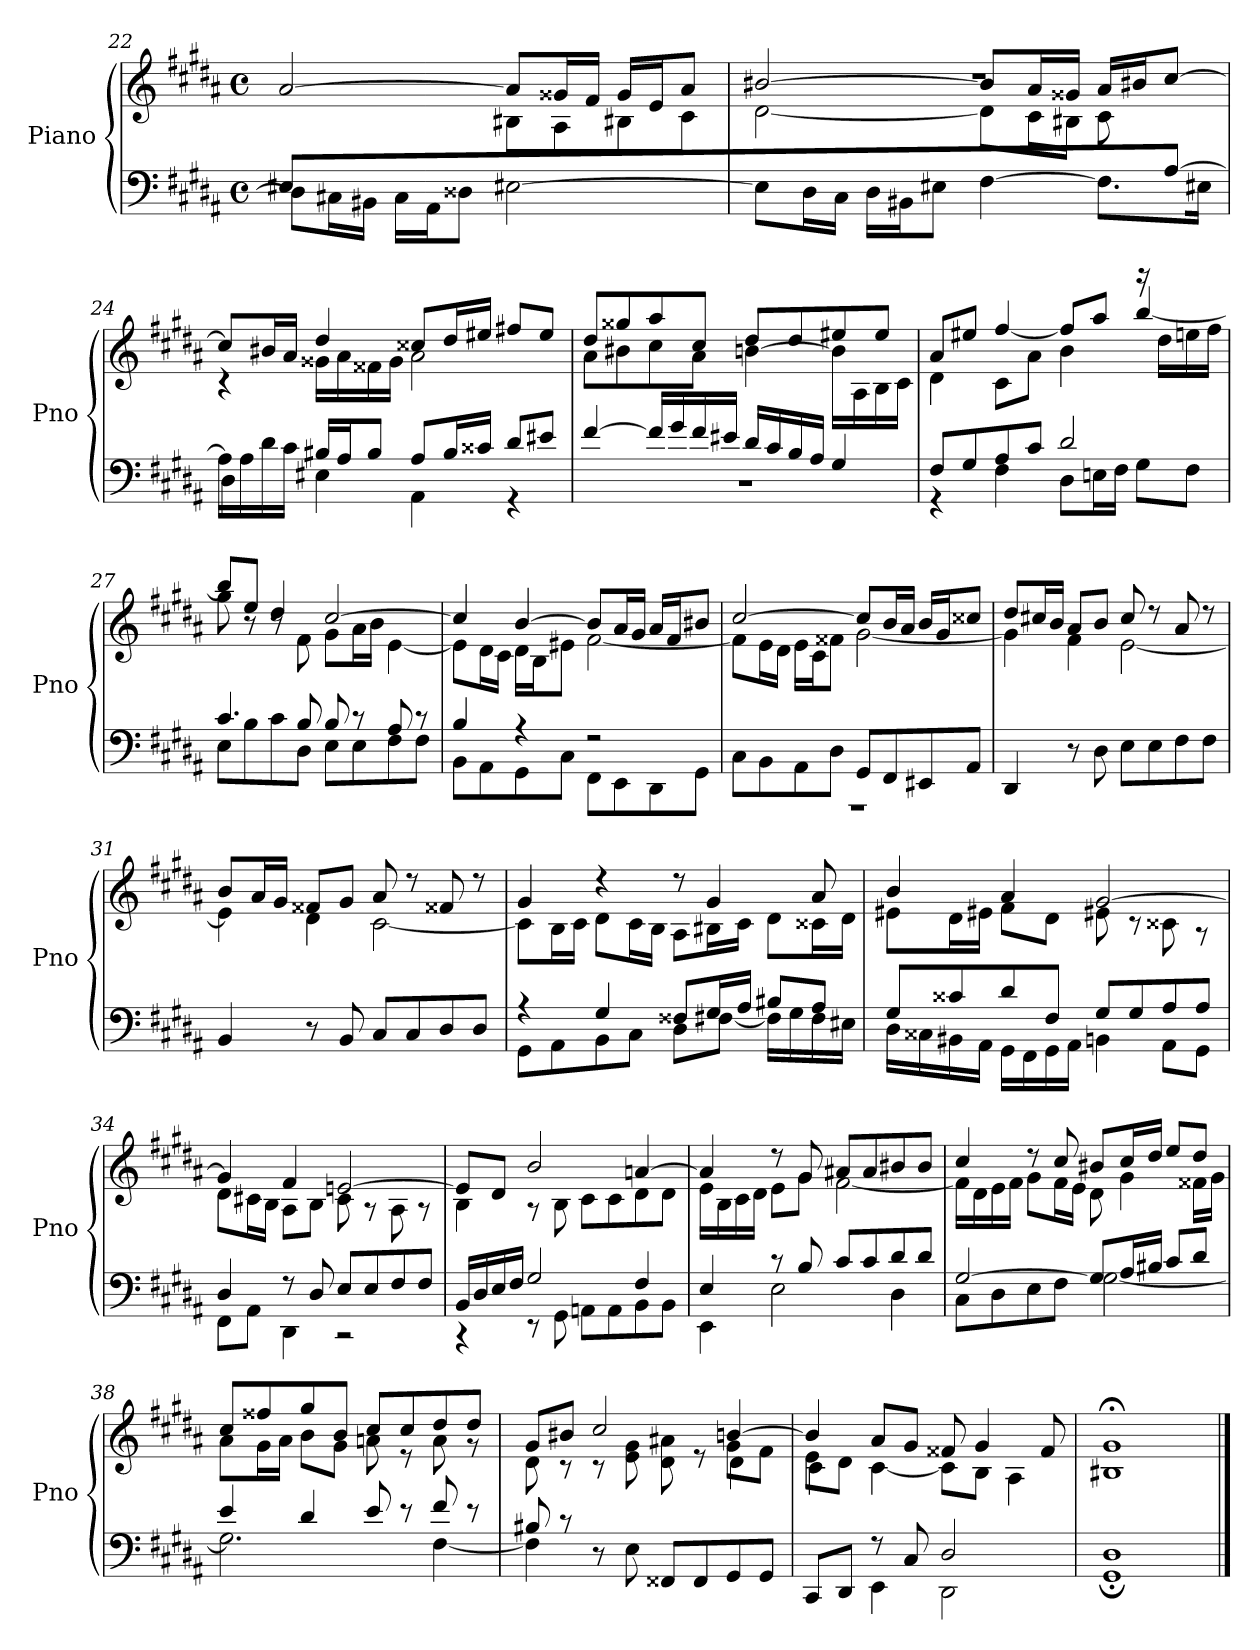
**kern	**kern
*part1	*part1
*staff2	*staff1
*I"Piano	*
*I'Pno	*
*clefF4	*clefG2
*k[f#c#g#d#a#]	*k[f#c#g#d#a#]
*M4/4	*M4/4
*met(c)	*met(c)
=22	=22
*^	*^
*	*^	*	*
8E#X/L	1ryy	8D#\L]	[2a#/	8ryy
2..ryy	.	16C#X\L	.	8d#\
.	.	16BB#X\JJ	.	.
.	.	16C#\LL	.	8e#X\
.	.	16AA#\J	.	.
.	.	8D##X\J	.	8f##X\J
.	.	[2E#X\	8a#/L]	8B#X\L
.	.	.	16g##X/L	8A#\
.	.	.	16f##/JJ	.
.	.	.	16g##/LL	8B#X\
.	.	.	16e#/J	.
.	.	.	8a#/J	8c#\J
!!LO:PB:g=z
=23	=23	=23	=23	=23
*	*	*	*	*^
2..ryy	1ryy	8E#\L]	[2b#X/	[2d#\	1r
.	.	16D#\L	.	.	.
.	.	16C#\JJ	.	.	.
.	.	16D#\LL	.	.	.
.	.	16BB#X\J	.	.	.
.	.	8E#X\J	.	.	.
.	.	[4F#\	8b#/L]	8d#\L]	.
.	.	.	16a#/L	16c#\L	.
.	.	.	16g##X/JJ	16B#X\JJ	.
.	.	8.F#\L]	16a#/LL	8c#\L	.
.	.	.	16b#X/J	.	.
[8A#/J	.	.	[8cc#/J	8ryy	.
.	.	16E#X\Jk	.	.	.
*	*	*	*	*v	*v
=24	=24	=24	=24	=24
16A#\LL]	4ryy	4D#\	8cc#/L]	4r
16A#\	.	.	.	.
16d#\	.	.	16b#X/L	.
16c#\JJ	.	.	16a#/JJ	.
2.ryy	16B#X/LL	4E#X\	16g##X\LL	4dd#/
.	16A#/J	.	16a#\	.
.	8B#/J	.	16f##X\	.
.	.	.	16g##\JJ	.
.	8A#/L	4AA#\	2a#\	8cc##X/L
.	16B#i/L	.	.	16dd#/L
.	16c##X/JJ	.	.	16ee#X/JJ
.	8d#/L	4r	.	8ff#X/L
.	8e#X/J	.	.	8ee#/J
*	*v	*v	*	*
!!LO:LB:g=z	!!
=25	=25	=25	=25
[4f#/	1r	8a#\L	8dd#/L
.	.	8b#X\	8gg##X/
16f#/LL]	.	8cc#\	8aa#/
16g#/	.	.	.
16f#/	.	8a#\J	8cc#/J
16e#X/JJ	.	.	.
16d#/LL	.	[4bn\	8dd#/L
16c#/	.	.	.
16B/	.	.	8dd#/
16A#/JJ	.	.	.
4G#/	.	16b\LL]	8ee#X/
.	.	16A#\	.
.	.	16B\	8ee#/J
.	.	16c#\JJ	.
=26	=26	=26	=26
8F#/L	4r	4d#\	8a#/L
8G#/	.	.	8ee#X/J
8A#/	4F#\	8c#\L	[4ff#/
8c#/J	.	8a#\J	.
2d#/	8D#\L	4b\	8ff#/L]
.	16En\L	.	8aa#/J
.	16F#\JJ	.	.
.	8G#\L	16r	[4bb/
.	.	16dd#\LL	.
.	8F#\J	16een\	.
.	.	16ff#\JJ	.
=27	=27	=27	=27
*	*	*	*^
4.c#/	8E\L	1ryy	8gg#\	8bb/L]
.	8B\	.	8r	8ee/J
.	8c#\	.	8r	4dd#/
8B/	8D#\J	.	8f#\	.
8B/	8E\L	.	8g#\L	[2cc#/
8r	8E\	.	16a#\L	.
.	.	.	16b\JJ	.
8A#/	8F#\	.	[4e\	.
8r	8F#\J	.	.	.
!!LO:LB:g=z	!!	!!
=28	=28	=28	=28	=28
4B/	8BB\L	1ryy	8e\L]	4cc#/]
.	8AA#\	.	16d#\L	.
.	.	.	16c#\JJ	.
4r	8GG#\	.	16d#\LL	[4b/
.	.	.	16B\J	.
.	8C#\J	.	8e#X\J	.
2r	8FF#\L	.	[2f#\	8b/L]
.	8EE\	.	.	16a#/L
.	.	.	.	16g#/JJ
.	8DD#\	.	.	16a#/LL
.	.	.	.	16f#/J
.	8GG#\J	.	.	8b#X/J
*	*	*	*v	*v
=29	=29	=29	=29
8C#\L	1r	[2cc#/	8f#\L]
8BB\	.	.	16e\L
.	.	.	16d#\JJ
8AA#\	.	.	16e\LL
.	.	.	16c#\J
8D#\J	.	.	8f##X\J
8GG#/L	.	8cc#/L]	[2g#\
8FF#/	.	16b/L	.
.	.	16a#/JJ	.
8EE#X/	.	16b/LL	.
.	.	16g#/J	.
8AA#/J	.	8cc##X/J	.
*v	*v	*	*
!!LO:LB:g=z	!!
=30	=30	=30
4DD#/	8dd#/L	4g#\]
.	16cc#X/L	.
.	16b/JJ	.
8r	8a#/L	4f#\
8D#\	8b/J	.
8E\L	8cc#/	[2e\
8E\	8r	.
8F#\	8a#/	.
8F#\J	8r	.
=31	=31	=31
4BB/	8b/L	4e\]
.	16a#/L	.
.	16g#/JJ	.
8r	8f##X/L	4d#\
8BB/	8g#/J	.
8C#/L	8a#/	[2c#\
8C#/	8r	.
8D#/	8f##X/	.
8D#/J	8r	.
!!LO:PB:g=z	!!
=32	=32	=32
*^	*	*
4r	8GG#\L	4g#/	8c#\L]
.	8AA#\	.	16B\L
.	.	.	16c#\JJ
4G#/	8BB\	4r	8d#\L
.	8C#\J	.	16c#\L
.	.	.	16B\JJ
8F##X/L	8D#\L	8r	8A#\L
16G#/L	[8F#X\J	4g#/	16B#X\L
16A#/JJ	.	.	16c#\JJ
8B#X/L	16F#\LL]	.	8d#\L
.	16G#\	.	.
8A#/J	16F#\	8a#/	16c##X\L
.	16E#X\JJ	.	16d#\JJ
=33	=33	=33	=33
8G#/L	16D#\LL	4b/	8e#X\L
.	16C##X\	.	.
8c##X/	16BB#X\	.	16d#\L
.	16AA#\JJ	.	16e#X\JJ
8d#/	16GG#\LL	4a#/	8f#\L
.	16FF#\	.	.
8F#/J	16GG#\	.	8d#\J
.	16AA#\JJ	.	.
8G#/L	4BBn\	[2g#/	8e#X\
8G#/	.	.	8r
8A#/	8AA#\L	.	8c##X\
8A#/J	8GG#\J	.	8r
!!LO:LB:g=z	!!
=34	=34	=34	=34
4D#/	8FF#\L	4g#/]	8d#\L
.	8AA#\J	.	16c#X\L
.	.	.	16B\JJ
8r	4DD#\	4f#/	8A#\L
8D#/	.	.	8B\J
8E/L	2r	[2en/	8c#\
8E/	.	.	8r
8F#/	.	.	8A#\
8F#/J	.	.	8r
=35	=35	=35	=35
16BB/LL	4r	8e/L]	4B\
16D#/	.	.	.
16E/	.	8d#/J	.
16F#/JJ	.	.	.
2G#/	8r	2b/	8r
.	8GG#\	.	8B\
.	8AAn\L	.	8c#\L
.	8AA\	.	8c#\
4F#/	8BB\	[4an/	8d#\
.	8BB\J	.	8d#\J
=36	=36	=36	=36
4E/	4EE\	4a/]	16e\LL
.	.	.	16B\
.	.	.	16c#\
.	.	.	16d#\JJ
8r	2E\	8r	8e\L
8B/	.	8g#/	8g#\J
8c#/L	.	8a#X/L	[2f#\
8c#/	.	8a#/	.
8d#/	4D#\	8b#X/	.
8d#/J	.	8b#/J	.
=37	=37	=37	=37
[2G#/	8C#\L	4cc#/	16f#\LL]
.	.	.	16d#\
.	8D#\	.	16e\
.	.	.	16f#\JJ
.	8E\	8r	8g#\L
.	8F#\J	8cc#/	16f#\L
.	.	.	16e\JJ
8G#/L]	[2G#\	8b#X/L	8d#\
16A#/L	.	16cc#/L	4g#\
16B#X/JJ	.	16dd#/JJ	.
8c#/L	.	8ee/L	.
8d#/J	.	8dd#/J	16f##X\LL
.	.	.	16g#\JJ
!!LO:LB:g=z	!!
=38	=38	=38	=38
4e/	2.G#\]	8cc#/L	8a#\L
.	.	8ff##X/	16g#\L
.	.	.	16a#\JJ
4d#/	.	8gg#/	8b\L
.	.	8b/J	8g#\J
8e/	.	8cc#/L	8an\
8r	.	8cc#/	8r
8f#/	[4F#\	8dd#/	8a\
8r	.	8dd#/J	8r
!!LO:LB:g=z
=39	=39	=39	=39
*	*	*	*^
8B#X/	4F#\]	8g#/L	8d#\	2.ryy
8r	.	8b#X/J	8r	.
4ryy	8r	2cc#/	8r	.
.	8E\	.	8e\ 8g#\	.
2ryy	8FF##X/L	.	8d#\ 8a#X\	.
.	8FF##/	.	8r	.
.	8GG#/	[4bn/	8g#\L	4d#\
.	8GG#/J	.	8f#\J	.
=40	=40	=40	=40	=40
4ryy	8CC#/L	4b/]	8e\L	4c#\
.	8DD#/J	.	8d#\J	.
8r	4EE\	8a#/L	[4c#\	2.ryy
8C#/	.	8g#/J	.	.
2D#/	2DD#\	8f##X/	8c#\L]	.
.	.	4g#/	8B\J	.
.	.	.	4A#\	.
.	.	8f##/	.	.
*	*	*	*v	*v
=41	=41	=41	=41
1D#	1GG#;	1g#;<	1B#i
*v	*v	*	*
*	*v	*v
==	==
*-	*-
